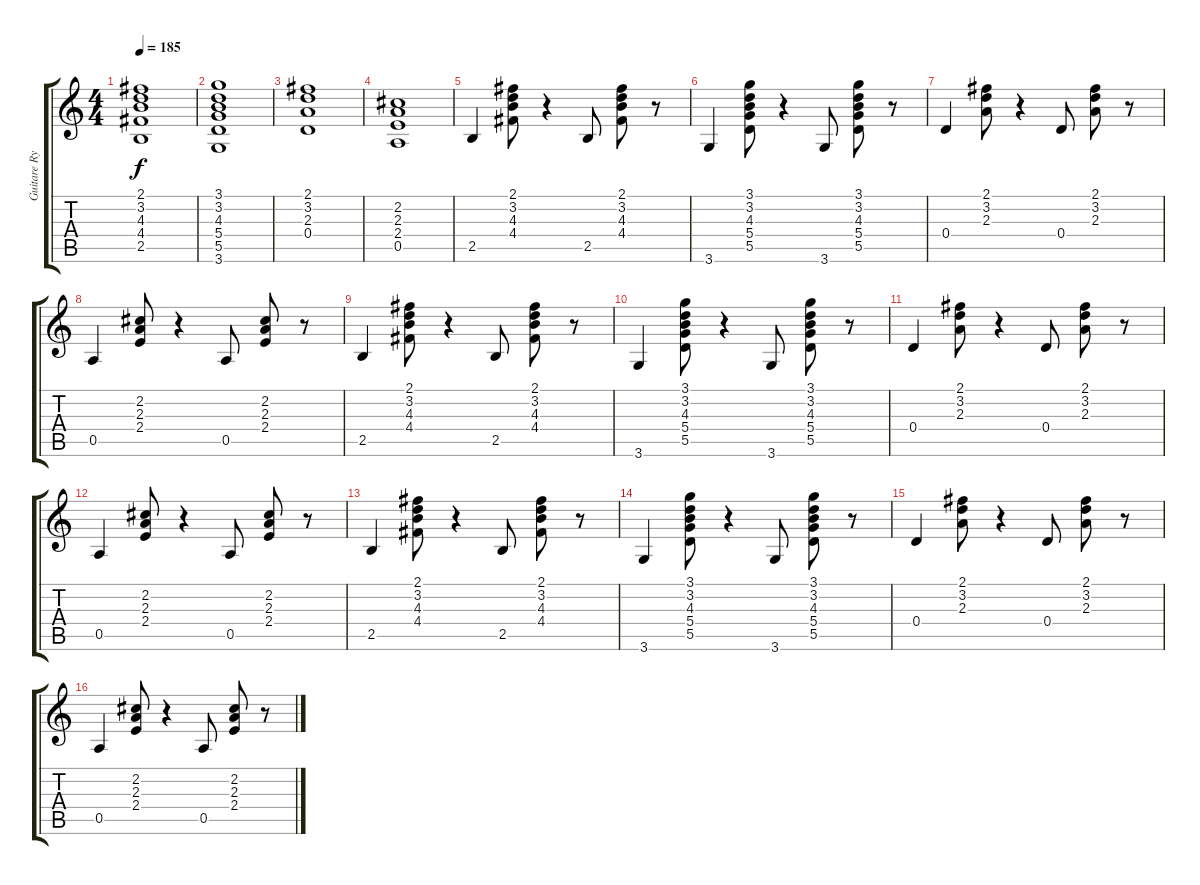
\track ("Guitare Rythm." "Guitare Ry") {instrument acousticguitarnylon}
\staff {score tabs}
\tuning (E4 B3 G3 D3 A2 E2) {hide}
\ts (4 4)
\tempo 185
\clef g2
\ks c
(2.1 3.2 4.3 4.4 2.5).1{dy f} |
(3.1 3.2 4.3 5.4 5.5 3.6).1 |
(2.1 3.2 2.3 0.4).1 |
(2.2 2.3 2.4 0.5).1 |
2.5.4 (2.1 3.2 4.3 4.4).8 r.4 2.5.8 (2.1 3.2 4.3 4.4).8 r.8 |
3.6.4 (3.1 3.2 4.3 5.4 5.5).8 r.4 3.6.8 (3.1 3.2 4.3 5.4 5.5).8 r.8 |
0.4.4 (2.1 3.2 2.3).8 r.4 0.4.8 (2.1 3.2 2.3).8 r.8 |
0.5.4 (2.2 2.3 2.4).8 r.4 0.5.8 (2.2 2.3 2.4).8 r.8 |
2.5.4 (2.1 3.2 4.3 4.4).8 r.4 2.5.8 (2.1 3.2 4.3 4.4).8 r.8 |
3.6.4 (3.1 3.2 4.3 5.4 5.5).8 r.4 3.6.8 (3.1 3.2 4.3 5.4 5.5).8 r.8 |
0.4.4 (2.1 3.2 2.3).8 r.4 0.4.8 (2.1 3.2 2.3).8 r.8 |
0.5.4 (2.2 2.3 2.4).8 r.4 0.5.8 (2.2 2.3 2.4).8 r.8 |
2.5.4 (2.1 3.2 4.3 4.4).8 r.4 2.5.8 (2.1 3.2 4.3 4.4).8 r.8 |
3.6.4 (3.1 3.2 4.3 5.4 5.5).8 r.4 3.6.8 (3.1 3.2 4.3 5.4 5.5).8 r.8 |
0.4.4 (2.1 3.2 2.3).8 r.4 0.4.8 (2.1 3.2 2.3).8 r.8 |
0.5.4 (2.2 2.3 2.4).8 r.4 0.5.8 (2.2 2.3 2.4).8 r.8
